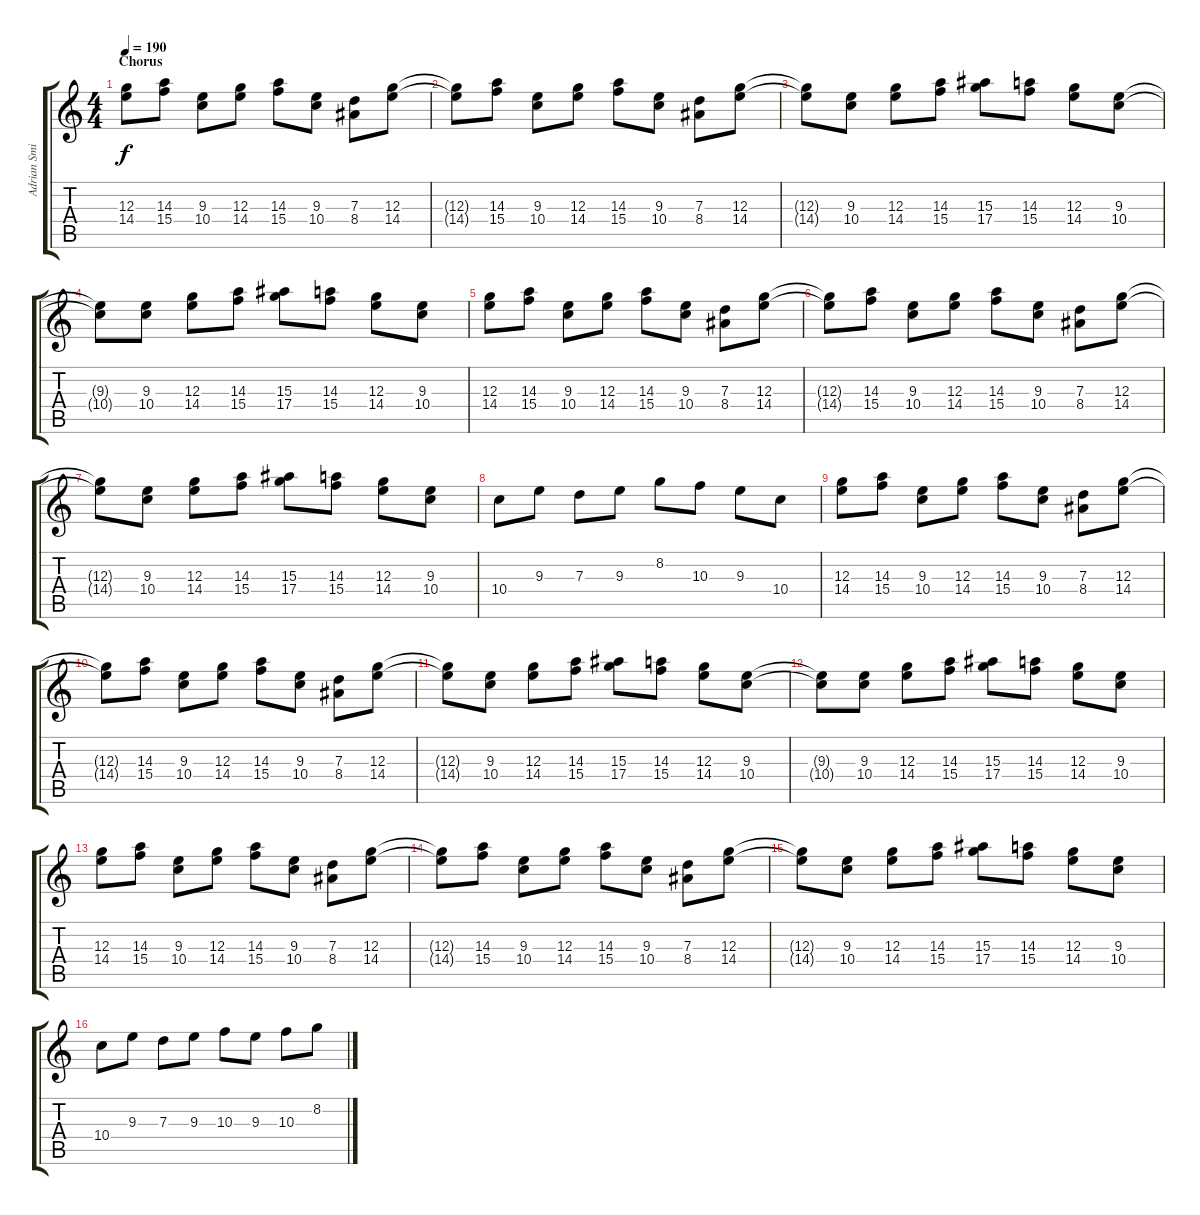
\track ("Adrian Smith" "Adrian Smi") {instrument distortionguitar}
\staff {score tabs}
\tuning (E4 B3 G3 D3 A2 D2) {hide}
\ts (4 4)
\section ("" "Chorus")
\tempo 190
\clef g2
\ks c
(12.3 14.4).8{dy f volume 10} (14.3 15.4).8 (9.3 10.4).8 (12.3 14.4).8 (14.3 15.4).8 (9.3 10.4).8 (7.3 8.4).8 (12.3 14.4).8 |
(12.3{t} 14.4{t}).8 (14.3 15.4).8 (9.3 10.4).8 (12.3 14.4).8 (14.3 15.4).8 (9.3 10.4).8 (7.3 8.4).8 (12.3 14.4).8 |
(12.3{t} 14.4{t}).8 (9.3 10.4).8 (12.3 14.4).8 (14.3 15.4).8 (15.3 17.4).8 (14.3 15.4).8 (12.3 14.4).8 (9.3 10.4).8 |
(9.3{t} 10.4{t}).8 (9.3 10.4).8 (12.3 14.4).8 (14.3 15.4).8 (15.3 17.4).8 (14.3 15.4).8 (12.3 14.4).8 (9.3 10.4).8 |
(12.3 14.4).8 (14.3 15.4).8 (9.3 10.4).8 (12.3 14.4).8 (14.3 15.4).8 (9.3 10.4).8 (7.3 8.4).8 (12.3 14.4).8 |
(12.3{t} 14.4{t}).8 (14.3 15.4).8 (9.3 10.4).8 (12.3 14.4).8 (14.3 15.4).8 (9.3 10.4).8 (7.3 8.4).8 (12.3 14.4).8 |
(12.3{t} 14.4{t}).8 (9.3 10.4).8 (12.3 14.4).8 (14.3 15.4).8 (15.3 17.4).8 (14.3 15.4).8 (12.3 14.4).8 (9.3 10.4).8 |
10.4.8 9.3.8 7.3.8 9.3.8 8.2.8 10.3.8 9.3.8 10.4.8 |
(12.3 14.4).8 (14.3 15.4).8 (9.3 10.4).8 (12.3 14.4).8 (14.3 15.4).8 (9.3 10.4).8 (7.3 8.4).8 (12.3 14.4).8 |
(12.3{t} 14.4{t}).8 (14.3 15.4).8 (9.3 10.4).8 (12.3 14.4).8 (14.3 15.4).8 (9.3 10.4).8 (7.3 8.4).8 (12.3 14.4).8 |
(12.3{t} 14.4{t}).8 (9.3 10.4).8 (12.3 14.4).8 (14.3 15.4).8 (15.3 17.4).8 (14.3 15.4).8 (12.3 14.4).8 (9.3 10.4).8 |
(9.3{t} 10.4{t}).8 (9.3 10.4).8 (12.3 14.4).8 (14.3 15.4).8 (15.3 17.4).8 (14.3 15.4).8 (12.3 14.4).8 (9.3 10.4).8 |
(12.3 14.4).8 (14.3 15.4).8 (9.3 10.4).8 (12.3 14.4).8 (14.3 15.4).8 (9.3 10.4).8 (7.3 8.4).8 (12.3 14.4).8 |
(12.3{t} 14.4{t}).8 (14.3 15.4).8 (9.3 10.4).8 (12.3 14.4).8 (14.3 15.4).8 (9.3 10.4).8 (7.3 8.4).8 (12.3 14.4).8 |
(12.3{t} 14.4{t}).8 (9.3 10.4).8 (12.3 14.4).8 (14.3 15.4).8 (15.3 17.4).8 (14.3 15.4).8 (12.3 14.4).8 (9.3 10.4).8 |
10.4.8 9.3.8 7.3.8 9.3.8 10.3.8 9.3.8 10.3.8 8.2.8
